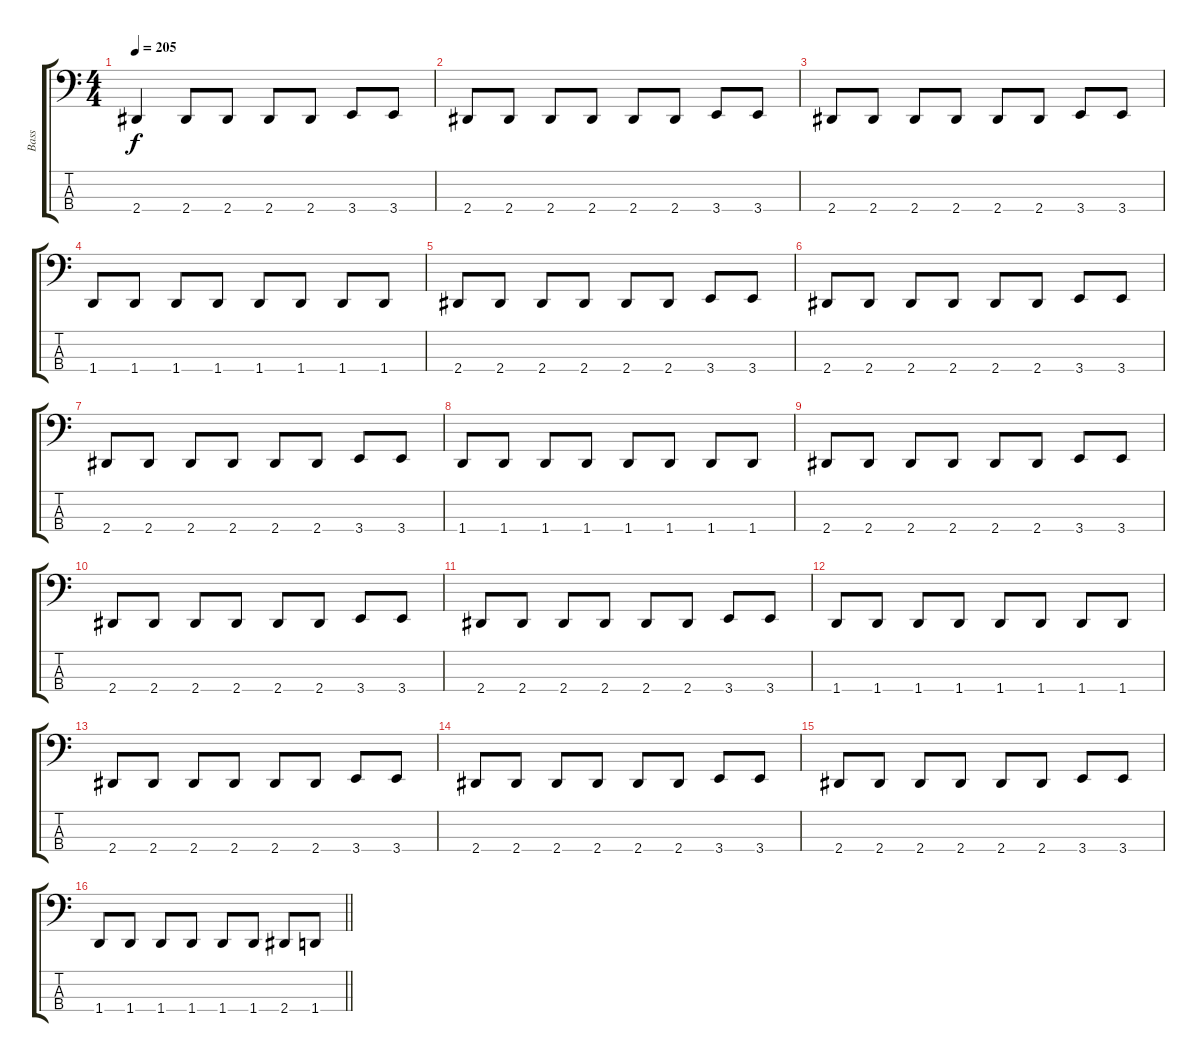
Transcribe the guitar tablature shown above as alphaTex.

\track ("Bass" "Bass") {instrument electricbassfinger}
\staff {score tabs}
\tuning (E2 B1 Gb1 Db1) {hide}
\ts (4 4)
\tempo 205
\clef f4
\ks c
2.4.4{dy f} 2.4.8 2.4.8 2.4.8 2.4.8 3.4.8 3.4.8 |
2.4.8 2.4.8 2.4.8 2.4.8 2.4.8 2.4.8 3.4.8 3.4.8 |
2.4.8 2.4.8 2.4.8 2.4.8 2.4.8 2.4.8 3.4.8 3.4.8 |
1.4.8 1.4.8 1.4.8 1.4.8 1.4.8 1.4.8 1.4.8 1.4.8 |
2.4.8 2.4.8 2.4.8 2.4.8 2.4.8 2.4.8 3.4.8 3.4.8 |
2.4.8 2.4.8 2.4.8 2.4.8 2.4.8 2.4.8 3.4.8 3.4.8 |
2.4.8 2.4.8 2.4.8 2.4.8 2.4.8 2.4.8 3.4.8 3.4.8 |
1.4.8 1.4.8 1.4.8 1.4.8 1.4.8 1.4.8 1.4.8 1.4.8 |
2.4.8 2.4.8 2.4.8 2.4.8 2.4.8 2.4.8 3.4.8 3.4.8 |
2.4.8 2.4.8 2.4.8 2.4.8 2.4.8 2.4.8 3.4.8 3.4.8 |
2.4.8 2.4.8 2.4.8 2.4.8 2.4.8 2.4.8 3.4.8 3.4.8 |
1.4.8 1.4.8 1.4.8 1.4.8 1.4.8 1.4.8 1.4.8 1.4.8 |
2.4.8 2.4.8 2.4.8 2.4.8 2.4.8 2.4.8 3.4.8 3.4.8 |
2.4.8 2.4.8 2.4.8 2.4.8 2.4.8 2.4.8 3.4.8 3.4.8 |
2.4.8 2.4.8 2.4.8 2.4.8 2.4.8 2.4.8 3.4.8 3.4.8 |
\barLineRight lightlight
1.4.8 1.4.8 1.4.8 1.4.8 1.4.8 1.4.8 2.4.8 1.4.8
